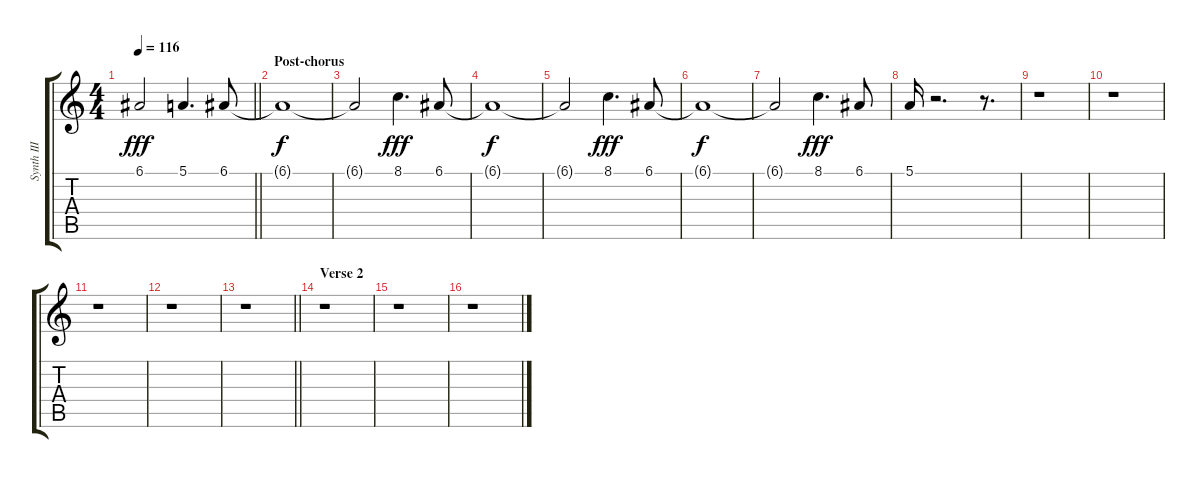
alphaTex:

\track ("Synth III" "Synth III") {instrument stringensemble2}
\staff {score tabs}
\tuning (E4 B3 G3 D3 A2 E2) {hide}
\ts (4 4)
\tempo 116
\clef g2
\barLineRight lightlight
\ks c
6.1.2{dy fff} 5.1.4{d} 6.1.8 |
\section ("" "Post-chorus")
6.1{t}.1{dy f} |
6.1{t}.2 8.1.4{d dy fff} 6.1.8 |
6.1{t}.1{dy f} |
6.1{t}.2 8.1.4{d dy fff} 6.1.8 |
6.1{t}.1{dy f} |
6.1{t}.2 8.1.4{d dy fff} 6.1.8 |
5.1.16 r.2{d} r.8{d} |
r.1 |
r.1 |
r.1 |
r.1 |
\barLineRight lightlight
r.1 |
\section ("" "Verse 2")
r.1 |
r.1 |
r.1
